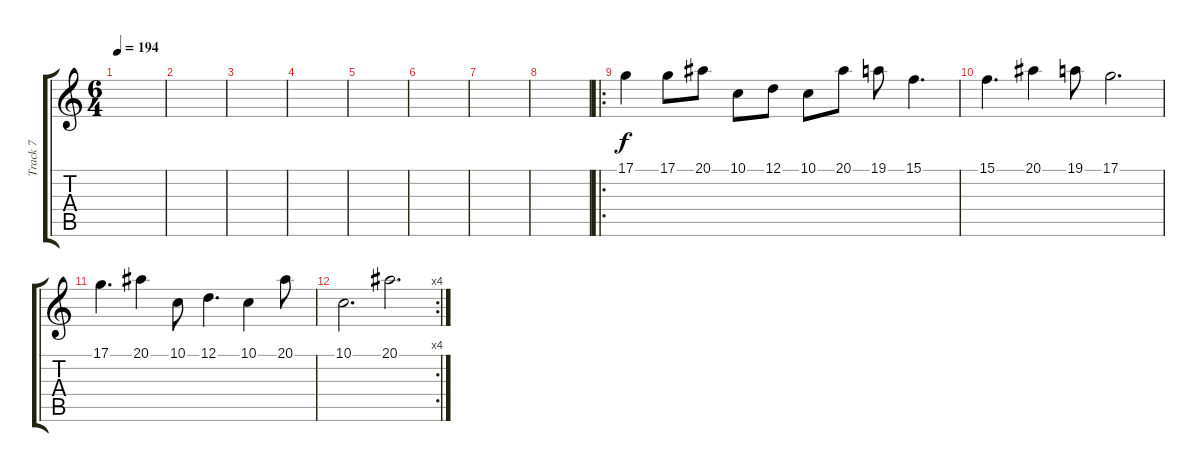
\track ("Track 7" "Track 7") {instrument flute}
\staff {score tabs}
\tuning (D4 A3 F3 C3 G2 D2) {hide}
\ts (6 4)
\tempo 194
\clef g2
\ks c
|
|
|
|
|
|
|
|
\ro
17.1.4 17.1.8 20.1.8 10.1.8 12.1.8 10.1.8 20.1.8 19.1.8 15.1.4{d} |
15.1.4{d} 20.1.4 19.1.8 17.1.2{d} |
17.1.4{d} 20.1.4 10.1.8 12.1.4{d} 10.1.4 20.1.8 |
\rc 4
10.1.2{d} 20.1.2{d}
